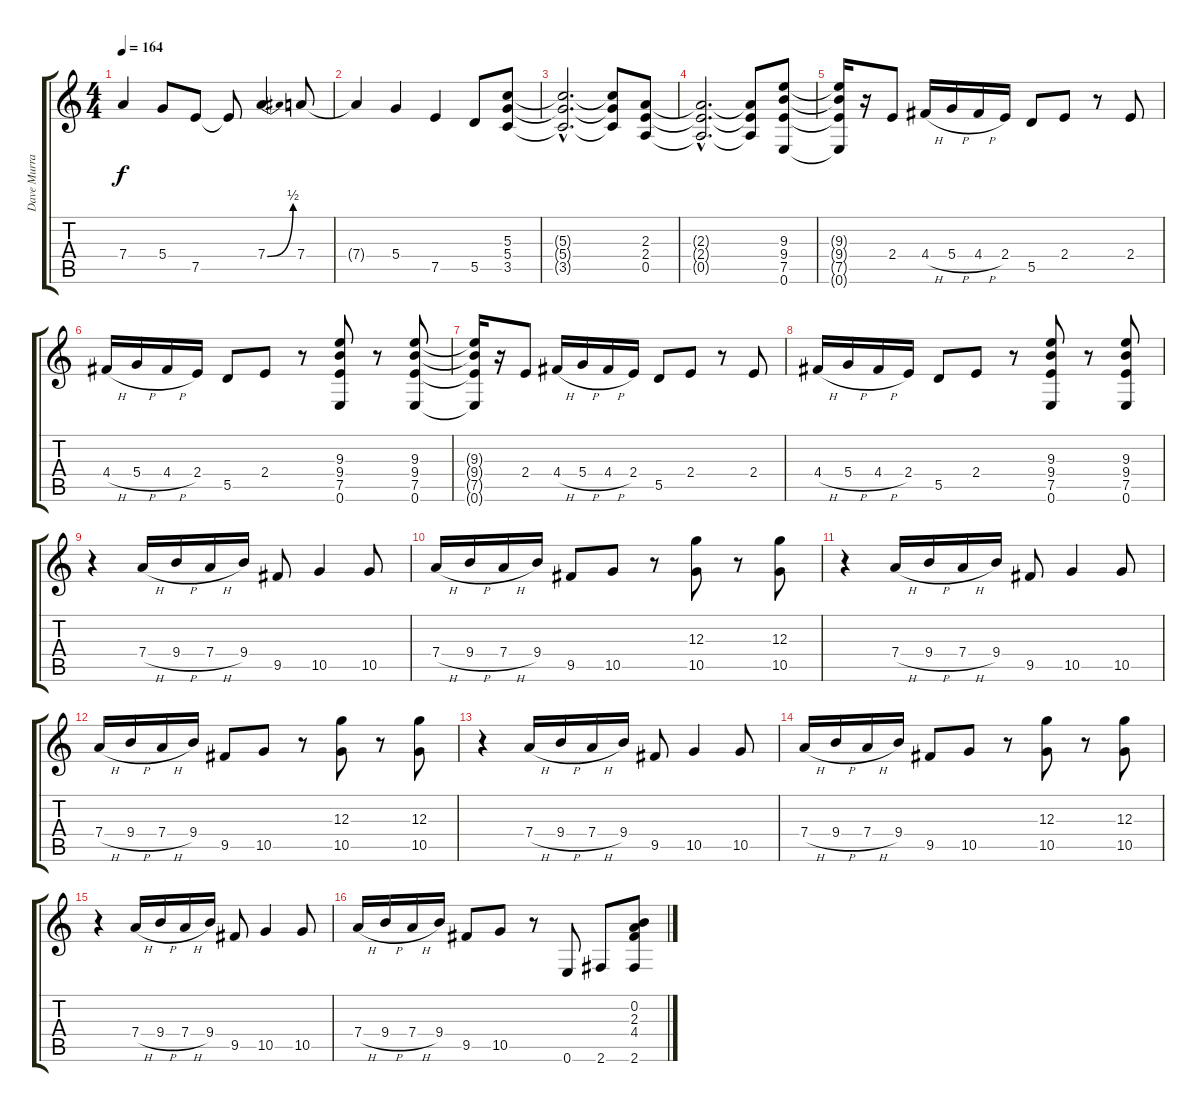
\track ("Dave Murray (Guitar 2)" "Dave Murra") {instrument distortionguitar}
\staff {score tabs}
\tuning (E4 B3 G3 D3 A2 E2) {hide}
\ts (4 4)
\tempo 164
\clef g2
\ks c
7.4{t}.4{dy f} 5.4.8 7.5.8 7.5{t}.8 7.4{be (bend 0 0 60 2)}.4 7.4.8 |
7.4{t}.4 5.4.4 7.5.4 5.5.8 (5.3 5.4 3.5).8 |
(5.3{hac t} 5.4{hac t} 3.5{hac t}).2{d} (5.3{t} 5.4{t} 3.5{t}).8 (2.3 2.4 0.5).8 |
(2.3{hac t} 2.4{hac t} 0.5{hac t}).2{d} (2.3{t} 2.4{t} 0.5{t}).8 (9.3 9.4 7.5 0.6).8 |
(9.3{t} 9.4{t} 7.5{t} 0.6{t}).16 r.16 2.4.8 4.4{h}.16 5.4{h}.16 4.4{h}.16 2.4.16 5.5.8 2.4.8 r.8 2.4.8 |
4.4{h}.16 5.4{h}.16 4.4{h}.16 2.4.16 5.5.8 2.4.8 r.8 (9.3 9.4 7.5 0.6).8 r.8 (9.3 9.4 7.5 0.6).8 |
(9.3{t} 9.4{t} 7.5{t} 0.6{t}).16 r.16 2.4.8 4.4{h}.16 5.4{h}.16 4.4{h}.16 2.4.16 5.5.8 2.4.8 r.8 2.4.8 |
4.4{h}.16 5.4{h}.16 4.4{h}.16 2.4.16 5.5.8 2.4.8 r.8 (9.3 9.4 7.5 0.6).8 r.8 (9.3 9.4 7.5 0.6).8 |
r.4 7.4{h}.16 9.4{h}.16 7.4{h}.16 9.4.16 9.5.8 10.5.4 10.5.8 |
7.4{h}.16 9.4{h}.16 7.4{h}.16 9.4.16 9.5.8 10.5.8 r.8 (12.3 10.5).8 r.8 (12.3 10.5).8 |
r.4 7.4{h}.16 9.4{h}.16 7.4{h}.16 9.4.16 9.5.8 10.5.4 10.5.8 |
7.4{h}.16 9.4{h}.16 7.4{h}.16 9.4.16 9.5.8 10.5.8 r.8 (12.3 10.5).8 r.8 (12.3 10.5).8 |
r.4 7.4{h}.16 9.4{h}.16 7.4{h}.16 9.4.16 9.5.8 10.5.4 10.5.8 |
7.4{h}.16 9.4{h}.16 7.4{h}.16 9.4.16 9.5.8 10.5.8 r.8 (12.3 10.5).8 r.8 (12.3 10.5).8 |
r.4 7.4{h}.16 9.4{h}.16 7.4{h}.16 9.4.16 9.5.8 10.5.4 10.5.8 |
7.4{h}.16 9.4{h}.16 7.4{h}.16 9.4.16 9.5.8 10.5.8 r.8 0.6.8 2.6.8 (0.2 2.3 4.4 2.6).8
